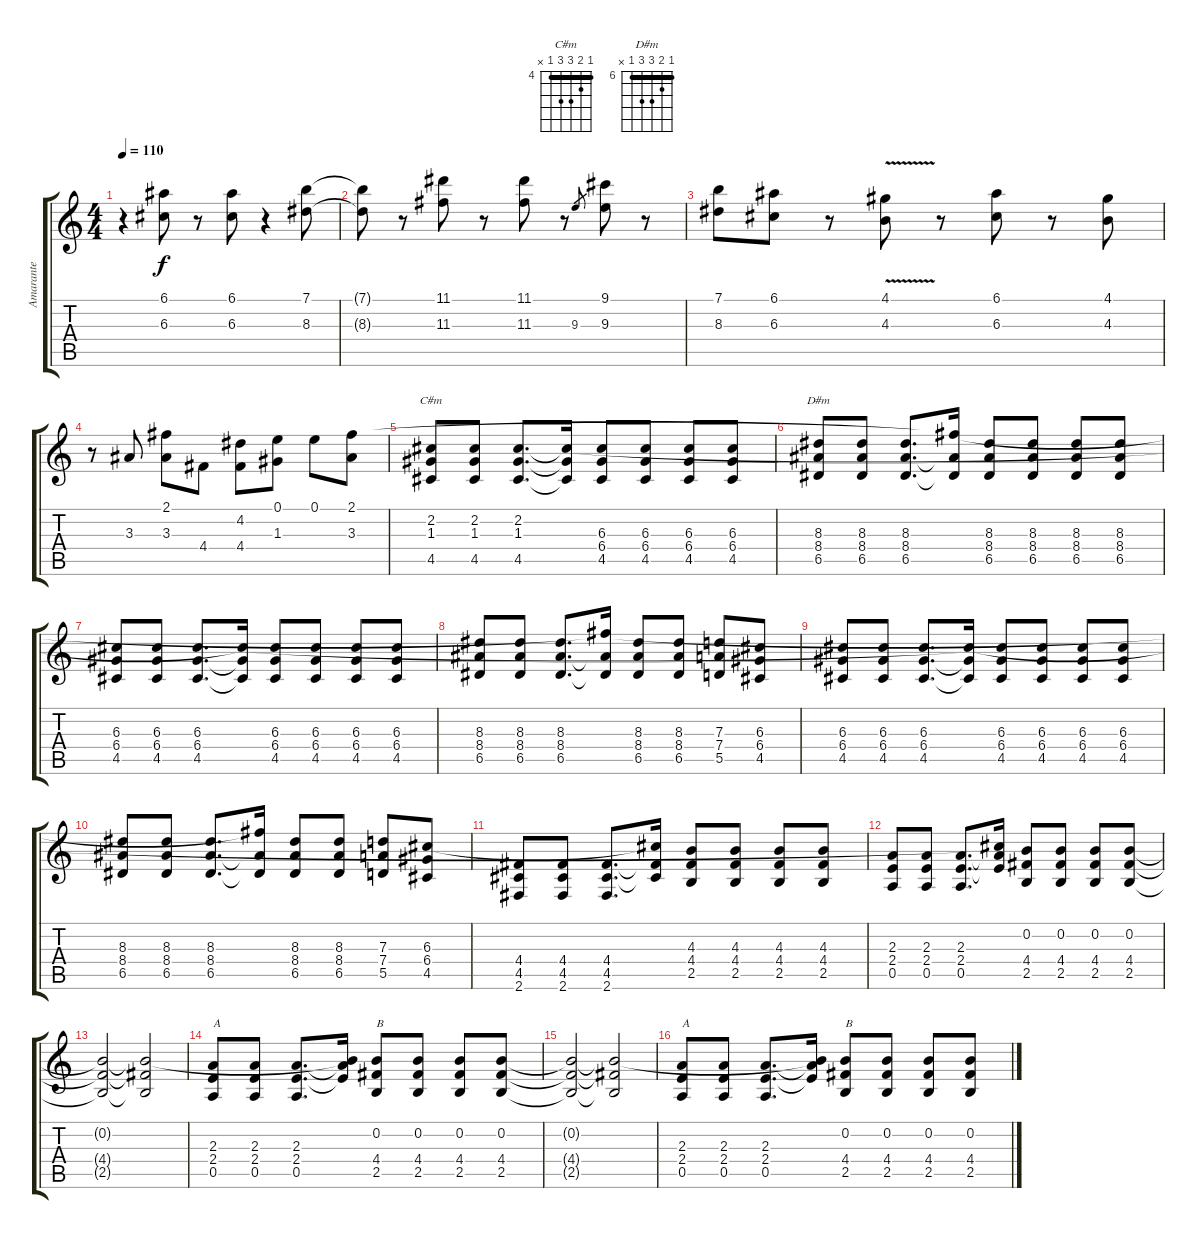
\track ("Amarante" "Amarante") {instrument distortionguitar}
\staff {score tabs}
\tuning (E4 B3 G3 D3 A2 E2) {hide}
\chord ("C#m" 4 5 6 6 4 x) {firstfret 4 barre 4}
\chord ("D#m" 6 7 8 8 6 x) {firstfret 6 barre 6}
\ts (4 4)
\tempo 110
\clef g2
\ks c
r.4{dy f} (6.1 6.3).8 r.8 (6.1 6.3).8 r.4 (7.1 8.3).8 |
(7.1{t} 8.3{t}).8 r.8 (11.1 11.3).8 r.8 (11.1 11.3).8 r.8 9.3.8{gr} (9.1 9.3).8 r.8 |
(7.1 8.3).8 (6.1 6.3).8 r.8 (4.1{v} 4.3{v}).8 r.8 (6.1 6.3).8 r.8 (4.1 4.3).8 |
r.8 3.3.8 (2.1 3.3).8 4.4.8 (4.2 4.4).8 (0.1 1.3).8 0.1.8 (2.1 3.3).8 |
(2.2 1.3 4.5).8{ch "C#m" volume 9} (2.2 1.3 4.5).8 (2.2 1.3 4.5).8{d} (2.2{t} 1.3{t} 4.5{t}).16 (6.3 6.4 4.5).8 (6.3 6.4 4.5).8 (6.3 6.4 4.5).8 (6.3 6.4 4.5).8 |
(8.3 8.4 6.5).8{ch "D#m"} (8.3 8.4 6.5).8 (8.3 8.4 6.5).8{d} (2.1{t} 8.4{t} 6.5{t}).16 (8.3 8.4 6.5).8 (8.3 8.4 6.5).8 (8.3 8.4 6.5).8 (8.3 8.4 6.5).8 |
(6.3 6.4 4.5).8{volume 9} (6.3 6.4 4.5).8 (6.3 6.4 4.5).8{d} (2.2{t} 6.4{t} 4.5{t}).16 (6.3 6.4 4.5).8 (6.3 6.4 4.5).8 (6.3 6.4 4.5).8 (6.3 6.4 4.5).8 |
(8.3 8.4 6.5).8 (8.3 8.4 6.5).8 (8.3 8.4 6.5).8{d} (2.1{t} 8.4{t} 6.5{t}).16 (8.3 8.4 6.5).8 (8.3 8.4 6.5).8 (7.3 7.4 5.5).8 (6.3 6.4 4.5).8 |
(6.3 6.4 4.5).8{volume 9} (6.3 6.4 4.5).8 (6.3 6.4 4.5).8{d} (2.2{t} 6.4{t} 4.5{t}).16 (6.3 6.4 4.5).8 (6.3 6.4 4.5).8 (6.3 6.4 4.5).8 (6.3 6.4 4.5).8 |
(8.3 8.4 6.5).8 (8.3 8.4 6.5).8 (8.3 8.4 6.5).8{d} (2.1{t} 8.4{t} 6.5{t}).16 (8.3 8.4 6.5).8 (8.3 8.4 6.5).8 (7.3 7.4 5.5).8 (6.3 6.4 4.5).8 |
(4.4 4.5 2.6).8 (4.4 4.5 2.6).8 (4.4 4.5 2.6).8{d} (6.3{t} 4.4{t} 4.5{t}).16 (4.3 4.4 2.5).8 (4.3 4.4 2.5).8 (4.3 4.4 2.5).8 (4.3 4.4 2.5).8 |
(2.3 2.4 0.5).8 (2.3 2.4 0.5).8 (2.3 2.4 0.5).8{d} (2.2{t} 2.3{t} 2.4{t}).16 (0.2 4.4 2.5).8 (0.2 4.4 2.5).8 (0.2 4.4 2.5).8 (0.2 4.4 2.5).8 |
(0.2{t} 4.4{t} 2.5{t}).2 (0.2{t} 4.4{t} 2.5{t}).2 |
(2.3 2.4 0.5).8{txt "A"} (2.3 2.4 0.5).8 (2.3 2.4 0.5).8{d} (0.2{t} 2.3{t} 2.4{t}).16 (0.2 4.4 2.5).8{txt "B"} (0.2 4.4 2.5).8 (0.2 4.4 2.5).8 (0.2 4.4 2.5).8 |
(0.2{t} 4.4{t} 2.5{t}).2 (0.2{t} 4.4{t} 2.5{t}).2 |
(2.3 2.4 0.5).8{txt "A"} (2.3 2.4 0.5).8 (2.3 2.4 0.5).8{d} (0.2{t} 2.3{t} 2.4{t}).16 (0.2 4.4 2.5).8{txt "B"} (0.2 4.4 2.5).8 (0.2 4.4 2.5).8 (0.2 4.4 2.5).8
